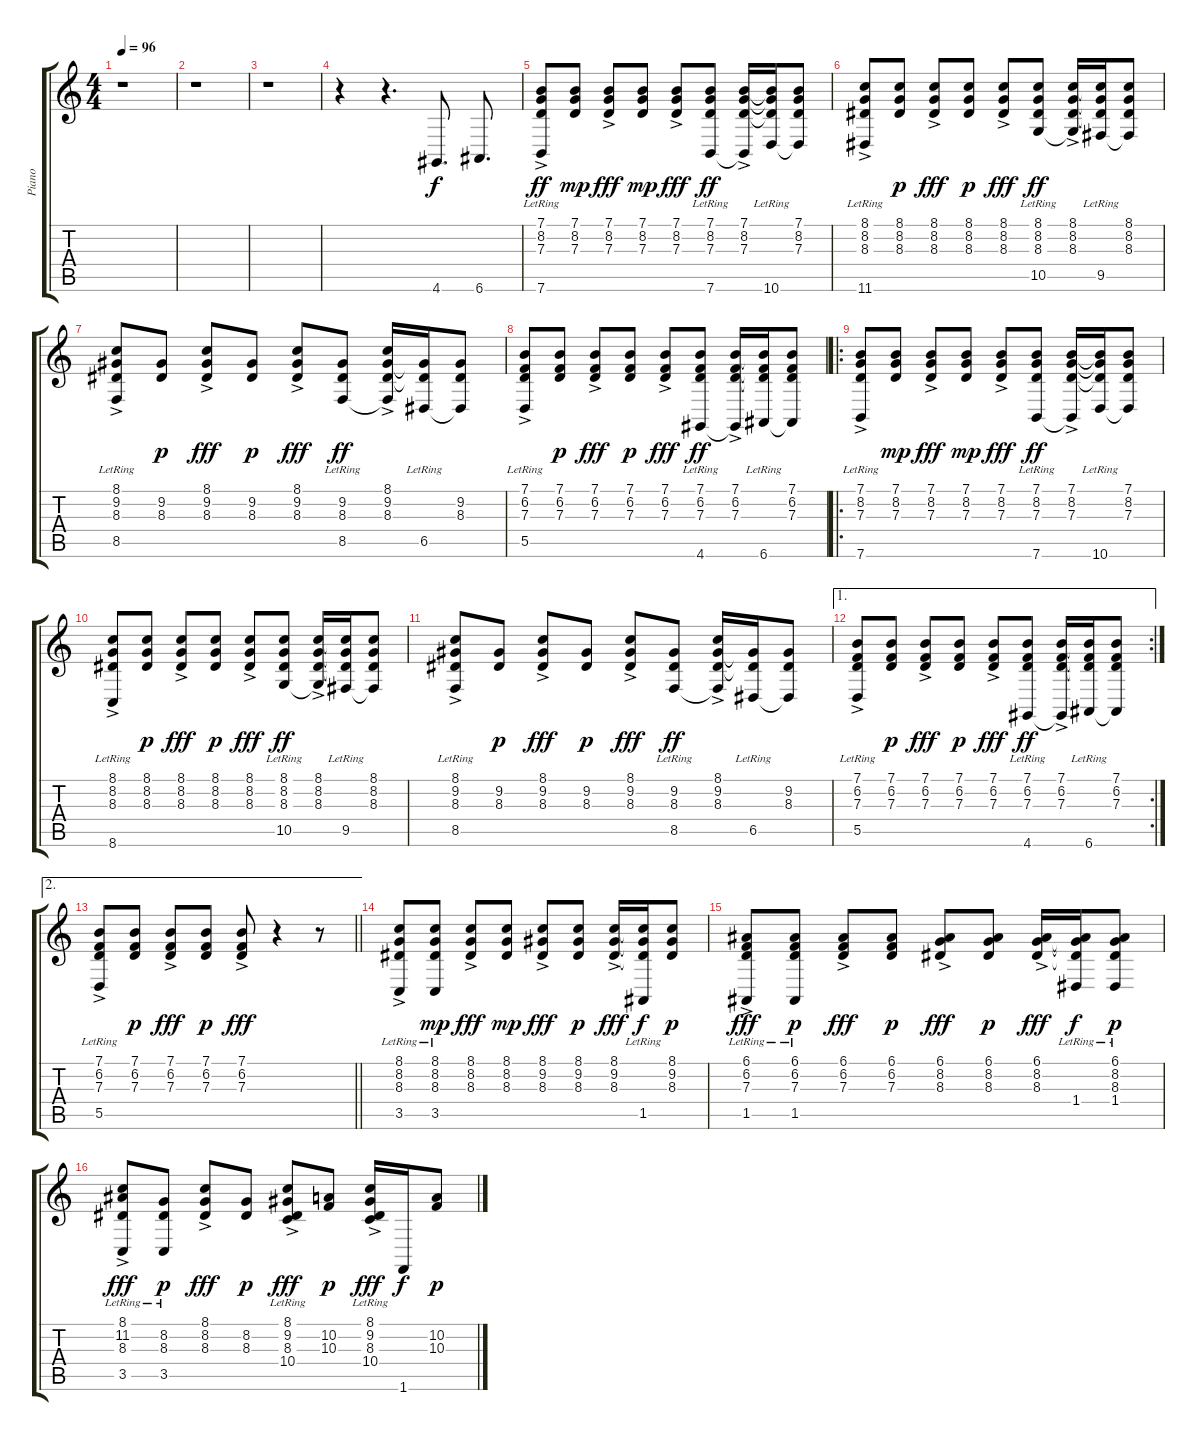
\track ("Piano" "Piano") {instrument acousticgrandpiano}
\staff {score tabs}
\tuning (E4 B3 G3 D3 A2 E2) {hide}
\ts (4 4)
\tempo 96
\clef g2
\ks c
r.1{dy f instrument acousticgrandpiano} |
r.1 |
r.1 |
r.4 r.4{d} 4.6.8{d} 6.6.8{d} |
(7.1{ac} 8.2{ac} 7.3{ac} 7.6{lr}).8{dy ff} (7.1 8.2 7.3).8{dy mp} (7.1{ac} 8.2{ac} 7.3{ac}).8{dy fff} (7.1 8.2 7.3).8{dy mp} (7.1{ac} 8.2{ac} 7.3{ac}).8{dy fff} (7.1 8.2 7.3 7.6{lr}).8{dy ff} (7.1{ac} 8.2{ac} 7.3{ac} 7.6{t}).16 (7.1{t} 8.2{t} 7.3{t} 10.6{lr}).16 (7.1 8.2 7.3 10.6{t}).8 |
(8.1{ac} 8.2{ac} 8.3{ac} 11.6{lr}).8 (8.1 8.2 8.3).8{dy p} (8.1{ac} 8.2{ac} 8.3{ac}).8{dy fff} (8.1 8.2 8.3).8{dy p} (8.1{ac} 8.2{ac} 8.3{ac}).8{dy fff} (8.1 8.2 8.3 10.5{lr}).8{dy ff} (8.1{ac} 8.2{ac} 8.3{ac} 10.5{t}).16 (8.1{t} 8.2{t} 8.3{t} 9.5{lr}).16 (8.1 8.2 8.3 9.5{t}).8 |
(8.1 9.2{ac} 8.3{ac} 8.5{lr}).8 (9.2 8.3).8{dy p} (8.1 9.2{ac} 8.3{ac}).8{dy fff} (9.2 8.3).8{dy p} (8.1 9.2{ac} 8.3{ac}).8{dy fff} (9.2 8.3 8.5{lr}).8{dy ff} (8.1 9.2{ac} 8.3{ac} 8.5{t}).16 (9.2{t} 8.3{t} 6.5{lr}).16 (9.2 8.3 6.5{t}).8 |
(7.1{ac} 6.2{ac} 7.3{ac} 5.5{lr}).8 (7.1 6.2 7.3).8{dy p} (7.1{ac} 6.2{ac} 7.3{ac}).8{dy fff} (7.1 6.2 7.3).8{dy p} (7.1{ac} 6.2{ac} 7.3{ac}).8{dy fff} (7.1 6.2 7.3 4.6{lr}).8{dy ff} (7.1{ac} 6.2{ac} 7.3{ac} 4.6{t}).16 (7.1{t} 6.2{t} 7.3{t} 6.6{lr}).16 (7.1 6.2 7.3 6.6{t}).8 |
\ro
(7.1{ac} 8.2{ac} 7.3{ac} 7.6{lr}).8 (7.1 8.2 7.3).8{dy mp} (7.1{ac} 8.2{ac} 7.3{ac}).8{dy fff} (7.1 8.2 7.3).8{dy mp} (7.1{ac} 8.2{ac} 7.3{ac}).8{dy fff} (7.1 8.2 7.3 7.6{lr}).8{dy ff} (7.1{ac} 8.2{ac} 7.3{ac} 7.6{t}).16 (7.1{t} 8.2{t} 7.3{t} 10.6{lr}).16 (7.1 8.2 7.3 10.6{t}).8 |
(8.1{ac} 8.2{ac} 8.3{ac} 8.6{lr}).8 (8.1 8.2 8.3).8{dy p} (8.1{ac} 8.2{ac} 8.3{ac}).8{dy fff} (8.1 8.2 8.3).8{dy p} (8.1{ac} 8.2{ac} 8.3{ac}).8{dy fff} (8.1 8.2 8.3 10.5{lr}).8{dy ff} (8.1{ac} 8.2{ac} 8.3{ac} 10.5{t}).16 (8.1{t} 8.2{t} 8.3{t} 9.5{lr}).16 (8.1 8.2 8.3 9.5{t}).8 |
(8.1 9.2{ac} 8.3{ac} 8.5{lr}).8 (9.2 8.3).8{dy p} (8.1 9.2{ac} 8.3{ac}).8{dy fff} (9.2 8.3).8{dy p} (8.1 9.2{ac} 8.3{ac}).8{dy fff} (9.2 8.3 8.5{lr}).8{dy ff} (8.1 9.2{ac} 8.3{ac} 8.5{t}).16 (9.2{t} 8.3{t} 6.5{lr}).16 (9.2 8.3 6.5{t}).8 |
\ae 1
\rc 2
(7.1{ac} 6.2{ac} 7.3{ac} 5.5{lr}).8 (7.1 6.2 7.3).8{dy p} (7.1{ac} 6.2{ac} 7.3{ac}).8{dy fff} (7.1 6.2 7.3).8{dy p} (7.1{ac} 6.2{ac} 7.3{ac}).8{dy fff} (7.1 6.2 7.3 4.6{lr}).8{dy ff} (7.1{ac} 6.2{ac} 7.3{ac} 4.6{t}).16 (7.1{t} 6.2{t} 7.3{t} 6.6{lr}).16 (7.1 6.2 7.3 6.6{t}).8 |
\ae 2
\barLineRight lightlight
(7.1{ac} 6.2{ac} 7.3{ac} 5.5{lr}).8 (7.1 6.2 7.3).8{dy p} (7.1{ac} 6.2{ac} 7.3{ac}).8{dy fff} (7.1 6.2 7.3).8{dy p} (7.1{ac} 6.2{ac} 7.3{ac}).8{dy fff} r.4 r.8 |
(8.1{ac} 8.2{ac} 8.3{ac} 3.5{lr}).8 (8.1 8.2 8.3 3.5{lr}).8{dy mp} (8.1{ac} 8.2{ac} 8.3{ac}).8{dy fff} (8.1 8.2 8.3).8{dy mp} (8.1{ac} 9.2{ac} 8.3{ac}).8{dy fff} (8.1 9.2 8.3).8{dy p} (8.1{ac} 9.2{ac} 8.3{ac}).16{dy fff} (8.1{t} 9.2{t} 8.3{t} 1.5{lr}).16{dy f} (8.1 9.2 8.3).8{dy p} |
(6.1{ac} 6.2{ac} 7.3{ac} 1.5{lr}).8{dy fff} (6.1 6.2 7.3 1.5{lr}).8{dy p} (6.1{ac} 6.2{ac} 7.3{ac}).8{dy fff} (6.1 6.2 7.3).8{dy p} (6.1{ac} 8.2{ac} 8.3{ac}).8{dy fff} (6.1 8.2 8.3).8{dy p} (6.1{ac} 8.2{ac} 8.3{ac}).16{dy fff} (6.1{t} 8.2{t} 8.3{t} 1.4{lr}).16{dy f} (6.1 8.2 8.3 1.4{lr}).8{dy p} |
(8.1 11.2{ac} 8.3{ac} 3.5{lr}).8{dy fff} (8.2 8.3 3.5{lr}).8{dy p} (8.1 8.2{ac} 8.3{ac}).8{dy fff} (8.2 8.3).8{dy p} (8.1 9.2 8.3{ac} 10.4{lr}).8{dy fff} (10.2 10.3).8{dy p} (8.1 9.2{ac} 8.3{ac} 10.4{lr}).16{dy fff} 1.6.16{dy f} (10.2 10.3).8{dy p}
